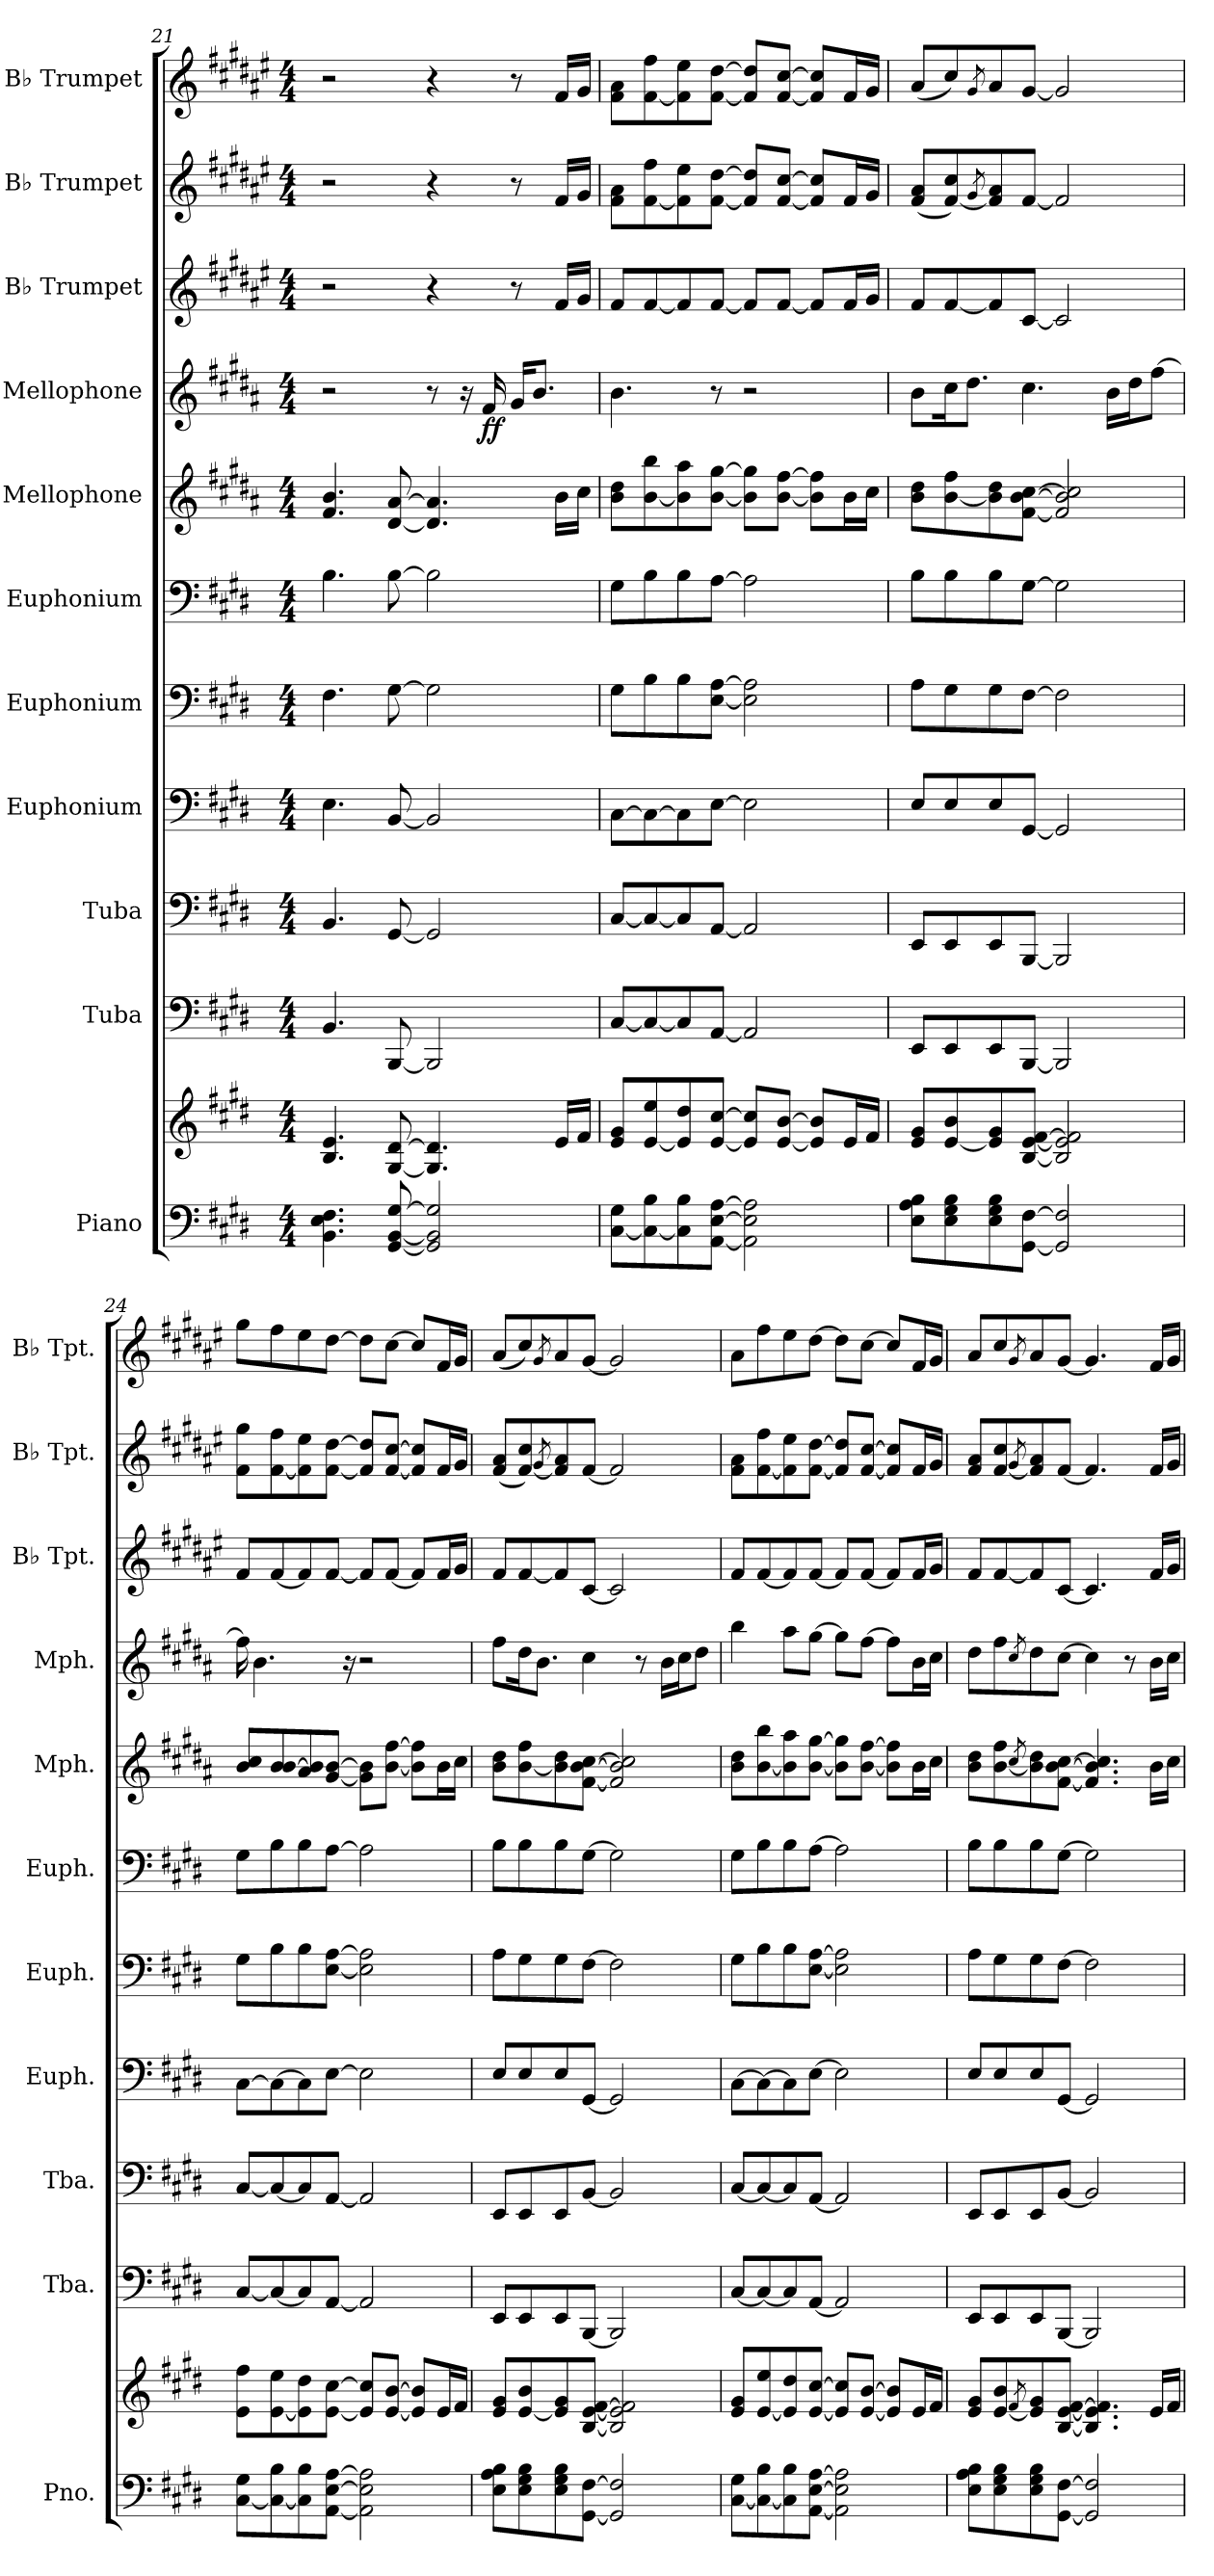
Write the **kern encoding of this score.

**kern	**kern	**kern	**kern	**kern	**kern	**kern	**kern	**kern	**dynam	**kern	**kern	**kern
*part11	*part11	*part10	*part9	*part8	*part7	*part6	*part5	*part4	*part4	*part3	*part2	*part1
*staff12	*staff11	*staff10	*staff9	*staff8	*staff7	*staff6	*staff5	*staff4	*staff4	*staff3	*staff2	*staff1
*I"Piano	*	*I"Tuba	*I"Tuba	*I"Euphonium	*I"Euphonium	*I"Euphonium	*I"Mellophone	*I"Mellophone	*	*I"B♭ Trumpet	*I"B♭ Trumpet	*I"B♭ Trumpet
*I'Pno.	*	*I'Tba.	*I'Tba.	*I'Euph.	*I'Euph.	*I'Euph.	*I'Mph.	*I'Mph.	*	*I'B♭ Tpt.	*I'B♭ Tpt.	*I'B♭ Tpt.
*clefF4	*clefG2	*clefF4	*clefF4	*clefF4	*clefF4	*clefF4	*clefG2	*clefG2	*	*clefG2	*clefG2	*clefG2
*	*	*	*	*	*	*	*ITrd4c7	*ITrd4c7	*	*ITrd1c2	*ITrd1c2	*ITrd1c2
*k[f#c#g#d#]	*k[f#c#g#d#]	*k[f#c#g#d#]	*k[f#c#g#d#]	*k[f#c#g#d#]	*k[f#c#g#d#]	*k[f#c#g#d#]	*k[f#c#g#d#]	*k[f#c#g#d#]	*	*k[f#c#g#d#]	*k[f#c#g#d#]	*k[f#c#g#d#]
*M4/4	*M4/4	*M4/4	*M4/4	*M4/4	*M4/4	*M4/4	*M4/4	*M4/4	*	*M4/4	*M4/4	*M4/4
=21	=21	=21	=21	=21	=21	=21	=21	=21	=21	=21	=21	=21
4.BB\ 4.E\ 4.F#\	4.B/ 4.e/	4.BB/	4.BB/	4.E\	4.F#\	4.B\	4.B/ 4.e/	2r	.	2r	2r	2r
[8GG#/ [8BB/ [8G#/	[8G#/ [8d#/	[8BBB/	[8GG#/	[8BB/	[8G#\	[8B\	[8G#/ [8d#/	.	.	.	.	.
2GG#/] 2BB/] 2G#/]	4.G#/] 4.d#/]	2BBB/]	2GG#/]	2BB/]	2G#\]	2B\]	4.G#/] 4.d#/]	8r	.	4r	4r	4r
.	.	.	.	.	.	.	.	16r	.	.	.	.
!	!	!	!	!	!	!	!	!	!LO:DY:b	!	!	!
.	.	.	.	.	.	.	.	16B/	ff	.	.	.
.	.	.	.	.	.	.	.	16c#/KL	.	8r	8r	8r
.	.	.	.	.	.	.	.	8.e/J	.	.	.	.
.	16e/LL	.	.	.	.	.	16e\LL	.	.	16e/LL	16e/LL	16e/LL
.	16f#/JJ	.	.	.	.	.	16f#\JJ	.	.	16f#/JJ	16f#/JJ	16f#/JJ
=22	=22	=22	=22	=22	=22	=22	=22	=22	=22	=22	=22	=22
[8C#\ 8G#\L	8e/ 8g#/L	[8C#/L	[8C#/L	[8C#\L	8G#\L	8G#\L	8e\ 8g#\L	4.e\	.	8e/L	8e\ 8g#\L	8e\ 8g#\L
8C#\_ 8B\	[8e/ 8ee/	8C#/_	8C#/_	8C#\_	8B\	8B\	[8e\ 8ee\	.	.	[8e/	[8e\ 8ee\	[8e\ 8ee\
8C#\] 8B\	8e/] 8dd#/	8C#/]	8C#/]	8C#\]	8B\	8B\	8e\] 8dd#\	.	.	8e/]	8e\] 8dd#\	8e\] 8dd#\
[8AA\ [8E\ [8A\J	[8e/ [8cc#/J	[8AA/J	[8AA/J	[8E\J	[8E\ [8A\J	[8A\J	[8e\ [8cc#\J	8r	.	[8e/J	[8e\ [8cc#\J	[8e\ [8cc#\J
2AA\] 2E\] 2A\]	8e/] 8cc#/]L	2AA/]	2AA/]	2E\]	2E\] 2A\]	2A\]	8e\] 8cc#\]L	2r	.	8e/L]	8e/] 8cc#/]L	8e/] 8cc#/]L
.	[8e/ [8b/J	.	.	.	.	.	[8e\ [8b\J	.	.	[8e/J	[8e/ [8b/J	[8e/ [8b/J
.	8e/] 8b/]L	.	.	.	.	.	8e\] 8b\]L	.	.	8e/L]	8e/] 8b/]L	8e/] 8b/]L
.	16e/L	.	.	.	.	.	16e\L	.	.	16e/L	16e/L	16e/L
.	16f#/JJ	.	.	.	.	.	16f#\JJ	.	.	16f#/JJ	16f#/JJ	16f#/JJ
!!LO:PB:g=z
=23	=23	=23	=23	=23	=23	=23	=23	=23	=23	=23	=23	=23
8E\ 8A\ 8B\L	8e/ 8g#/L	8EE/L	8EE/L	8E/L	8A\L	8B\L	8e\ 8g#\L	8e\L	.	8e/L	(8e/ 8g#/L	(8g#/L
8E\ 8G#\ 8B\	[8e/ 8b/	8EE/	8EE/	8E/	8G#\	8B\	[8e\ 8b\	16f#\K	.	[8e/	[8e/ 8b/)	8b/)
.	.	.	.	.	.	.	.	8.g#\J	.	.	.	.
.	.	.	.	.	.	.	.	.	.	.	8qf#/	8qf#/
8E\ 8G#\ 8B\	8e/] 8g#/	8EE/	8EE/	8E/	8G#\	8B\	8e\] 8g#\	.	.	8e/]	8e/] 8g#/	8g#/
[8GG#\ [8F#\J	[8B/ [8e/ [8f#/J	[8BBB/J	[8BBB/J	[8GG#/J	[8F#\J	[8G#\J	[8B\ [8e\ [8f#\J	4.f#\	.	[8B/J	[8e/J	[8f#/J
2GG#/] 2F#/]	2B/] 2e/] 2f#/]	2BBB/]	2BBB/]	2GG#/]	2F#\]	2G#\]	2B/] 2e/] 2f#/]	.	.	2B/]	2e/]	2f#/]
.	.	.	.	.	.	.	.	16e\LL	.	.	.	.
.	.	.	.	.	.	.	.	16g#\J	.	.	.	.
.	.	.	.	.	.	.	.	[8b\J	.	.	.	.
=24	=24	=24	=24	=24	=24	=24	=24	=24	=24	=24	=24	=24
[8C#\ 8G#\L	8e\ 8ff#\L	[8C#/L	[8C#/L	[8C#\L	8G#\L	8G#\L	8e/ 8f#/L	16b\]	.	8e/L	8e\ 8ff#\L	8ff#\L
.	.	.	.	.	.	.	.	4.e\	.	.	.	.
8C#\_ 8B\	[8e\ 8ee\	8C#/_	8C#/_	8C#\_	8B\	8B\	8e/ [8e/	.	.	[8e/	[8e\ 8ee\	8ee\
8C#\] 8B\	8e\] 8dd#\	8C#/]	8C#/]	8C#\]	8B\	8B\	8d#/ 8e/]	.	.	8e/]	8e\] 8dd#\	8dd#\
[8AA\ [8E\ [8A\J	[8e\ [8cc#\J	[8AA/J	[8AA/J	[8E\J	[8E\ [8A\J	[8A\J	[8c#/ [8e/J	.	.	[8e/J	[8e\ [8cc#\J	[8cc#\J
.	.	.	.	.	.	.	.	16r	.	.	.	.
2AA\] 2E\] 2A\]	8e/] 8cc#/]L	2AA/]	2AA/]	2E\]	2E\] 2A\]	2A\]	8c#\] 8e\]L	2r	.	8e/L]	8e/] 8cc#/]L	8cc#\L]
.	[8e/ [8b/J	.	.	.	.	.	[8e\ [8b\J	.	.	[8e/J	[8e/ [8b/J	[8b\J
.	8e/] 8b/]L	.	.	.	.	.	8e\] 8b\]L	.	.	8e/L]	8e/] 8b/]L	8b/L]
.	16e/L	.	.	.	.	.	16e\L	.	.	16e/L	16e/L	16e/L
.	16f#/JJ	.	.	.	.	.	16f#\JJ	.	.	16f#/JJ	16f#/JJ	16f#/JJ
=25	=25	=25	=25	=25	=25	=25	=25	=25	=25	=25	=25	=25
8E\ 8A\ 8B\L	8e/ 8g#/L	8EE/L	8EE/L	8E/L	8A\L	8B\L	8e\ 8g#\L	8b\L	.	8e/L	(8e/ 8g#/L	(8g#/L
8E\ 8G#\ 8B\	[8e/ 8b/	8EE/	8EE/	8E/	8G#\	8B\	[8e\ 8b\	16g#\K	.	[8e/	[8e/ 8b/)	8b/)
.	.	.	.	.	.	.	.	8.e\J	.	.	.	.
.	.	.	.	.	.	.	.	.	.	.	8qf#/	8qf#/
8E\ 8G#\ 8B\	8e/] 8g#/	8EE/	8EE/	8E/	8G#\	8B\	8e\] 8g#\	.	.	8e/]	8e/] 8g#/	8g#/
[8GG#\ [8F#\J	[8B/ [8e/ [8f#/J	[8BBB/J	[8BB/J	[8GG#/J	[8F#\J	[8G#\J	[8B\ [8e\ [8f#\J	4f#\	.	[8B/J	[8e/J	[8f#/J
2GG#/] 2F#/]	2B/] 2e/] 2f#/]	2BBB/]	2BB/]	2GG#/]	2F#\]	2G#\]	2B/] 2e/] 2f#/]	.	.	2B/]	2e/]	2f#/]
.	.	.	.	.	.	.	.	8r	.	.	.	.
.	.	.	.	.	.	.	.	16e\LL	.	.	.	.
.	.	.	.	.	.	.	.	16f#\J	.	.	.	.
.	.	.	.	.	.	.	.	8g#\J	.	.	.	.
!!LO:PB:g=z
=26	=26	=26	=26	=26	=26	=26	=26	=26	=26	=26	=26	=26
[8C#\ 8G#\L	8e/ 8g#/L	[8C#/L	[8C#/L	[8C#\L	8G#\L	8G#\L	8e\ 8g#\L	4ee\	.	8e/L	8e\ 8g#\L	8g#\L
8C#\_ 8B\	[8e/ 8ee/	8C#/_	8C#/_	8C#\_	8B\	8B\	[8e\ 8ee\	.	.	[8e/	[8e\ 8ee\	8ee\
8C#\] 8B\	8e/] 8dd#/	8C#/]	8C#/]	8C#\]	8B\	8B\	8e\] 8dd#\	8dd#\L	.	8e/]	8e\] 8dd#\	8dd#\
[8AA\ [8E\ [8A\J	[8e/ [8cc#/J	[8AA/J	[8AA/J	[8E\J	[8E\ [8A\J	[8A\J	[8e\ [8cc#\J	[8cc#\J	.	[8e/J	[8e\ [8cc#\J	[8cc#\J
2AA\] 2E\] 2A\]	8e/] 8cc#/]L	2AA/]	2AA/]	2E\]	2E\] 2A\]	2A\]	8e\] 8cc#\]L	8cc#\L]	.	8e/L]	8e/] 8cc#/]L	8cc#\L]
.	[8e/ [8b/J	.	.	.	.	.	[8e\ [8b\J	[8b\J	.	[8e/J	[8e/ [8b/J	[8b\J
.	8e/] 8b/]L	.	.	.	.	.	8e\] 8b\]L	8b\L]	.	8e/L]	8e/] 8b/]L	8b/L]
.	16e/L	.	.	.	.	.	16e\L	16e\L	.	16e/L	16e/L	16e/L
.	16f#/JJ	.	.	.	.	.	16f#\JJ	16f#\JJ	.	16f#/JJ	16f#/JJ	16f#/JJ
=27	=27	=27	=27	=27	=27	=27	=27	=27	=27	=27	=27	=27
8E\ 8A\ 8B\L	8e/ 8g#/L	8EE/L	8EE/L	8E/L	8A\L	8B\L	8e\ 8g#\L	8g#\L	.	8e/L	8e/ 8g#/L	8g#/L
8E\ 8G#\ 8B\	[8e/ 8b/	8EE/	8EE/	8E/	8G#\	8B\	[8e\ 8b\	8b\	.	[8e/	[8e/ 8b/	8b/
.	8qf#/	.	.	.	.	.	8qf#/	8qf#/	.	.	8qf#/	8qf#/
8E\ 8G#\ 8B\	8e/] 8g#/	8EE/	8EE/	8E/	8G#\	8B\	8e\] 8g#\	8g#\	.	8e/]	8e/] 8g#/	8g#/
[8GG#\ [8F#\J	[8B/ [8e/ [8f#/J	[8BBB/J	[8BB/J	[8GG#/J	[8F#\J	[8G#\J	[8B\ [8e\ [8f#\J	[8f#\J	.	[8B/J	[8e/J	[8f#/J
2GG#/] 2F#/]	4.B/] 4.e/] 4.f#/]	2BBB/]	2BB/]	2GG#/]	2F#\]	2G#\]	4.B/] 4.e/] 4.f#/]	4f#\]	.	4.B/]	4.e/]	4.f#/]
.	.	.	.	.	.	.	.	8r	.	.	.	.
.	16e/LL	.	.	.	.	.	16e\LL	16e\LL	.	16e/LL	16e/LL	16e/LL
.	16f#/JJ	.	.	.	.	.	16f#\JJ	16f#\JJ	.	16f#/JJ	16f#/JJ	16f#/JJ
=	=	=	=	=	=	=	=	=	=	=	=	=
*-	*-	*-	*-	*-	*-	*-	*-	*-	*-	*-	*-	*-
